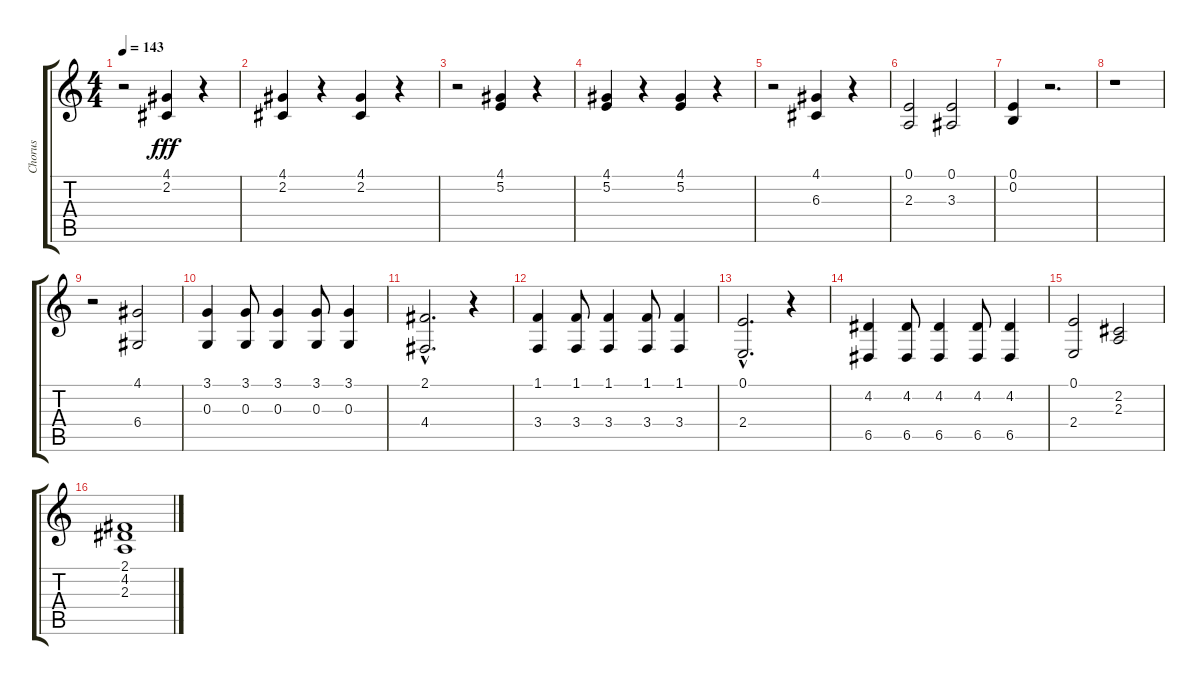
\track ("Chorus" "Chorus") {instrument clarinet}
\staff {score tabs}
\tuning (E4 B3 G3 D3 A2 E2) {hide}
\ts (4 4)
\tempo 143
\clef g2
\ks c
r.2{dy fff} (4.1 2.2).4 r.4 |
(4.1 2.2).4 r.4 (4.1 2.2).4 r.4 |
r.2 (4.1 5.2).4 r.4 |
(4.1 5.2).4 r.4 (4.1 5.2).4 r.4 |
r.2 (4.1 6.3).4 r.4 |
(0.1 2.3).2 (0.1 3.3).2 |
(0.1 0.2).4 r.2{d} |
r.1 |
r.2 (4.1 6.4).2 |
(3.1 0.3).4 (3.1 0.3).8 (3.1 0.3).4 (3.1 0.3).8 (3.1 0.3).4 |
(2.1{hac} 4.4{hac}).2{d} r.4 |
(1.1 3.4).4 (1.1 3.4).8 (1.1 3.4).4 (1.1 3.4).8 (1.1 3.4).4 |
(0.1{hac} 2.4{hac}).2{d} r.4 |
(4.2 6.5).4 (4.2 6.5).8 (4.2 6.5).4 (4.2 6.5).8 (4.2 6.5).4 |
(0.1 2.4).2 (2.2 2.3).2 |
(2.1 4.2 2.3).1
